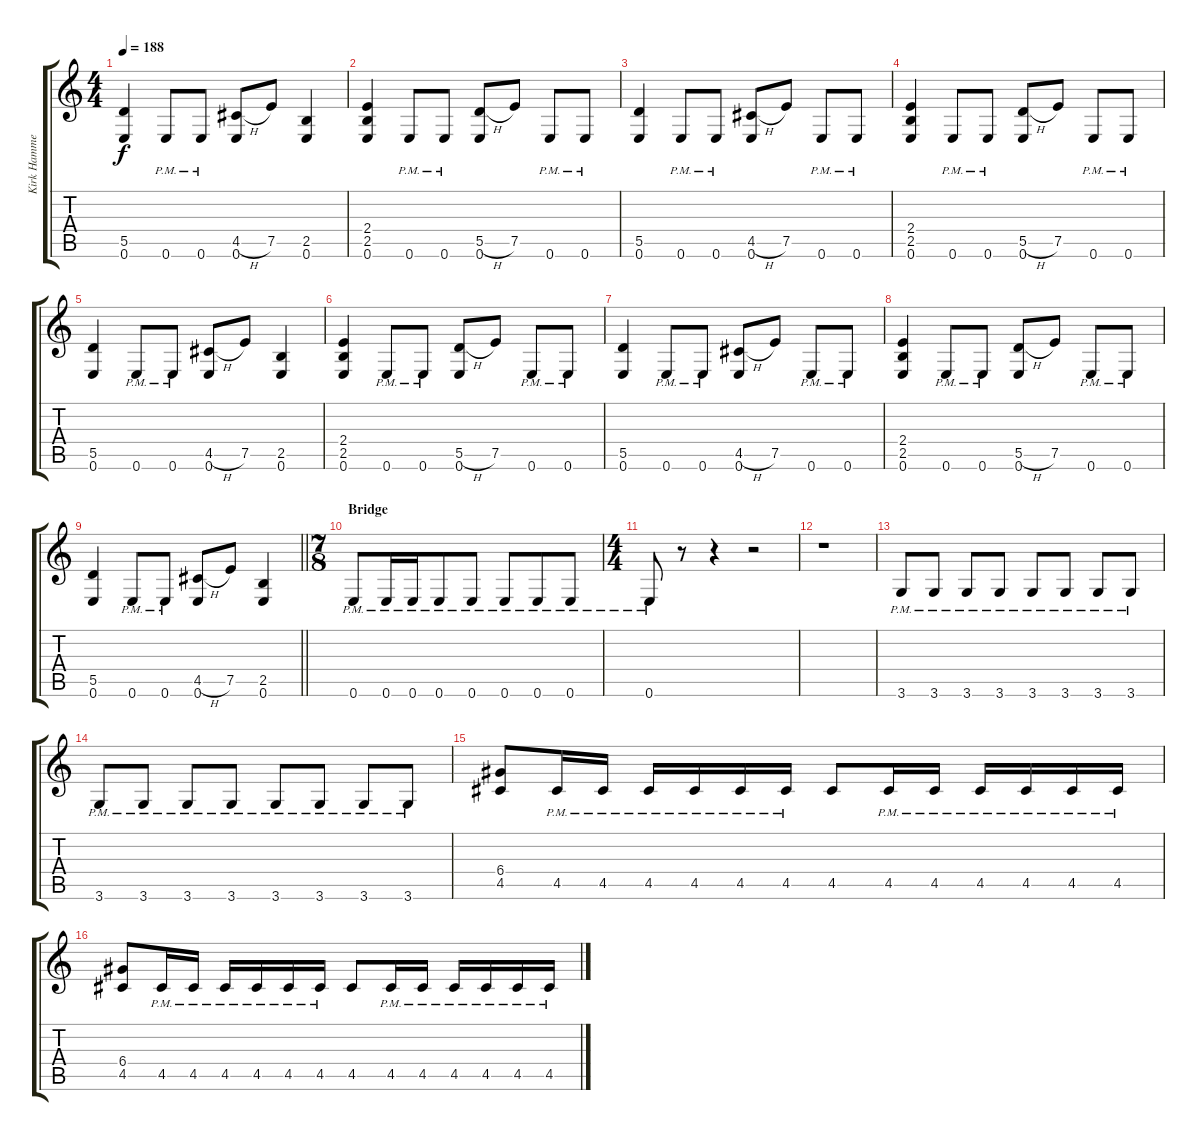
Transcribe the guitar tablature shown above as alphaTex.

\track ("Kirk Hammett Rhythm" "Kirk Hamme") {instrument distortionguitar}
\staff {score tabs}
\tuning (E4 B3 G3 D3 A2 E2) {hide}
\ts (4 4)
\tempo 188
\clef g2
\ks c
(5.5 0.6).4{dy f} 0.6{pm}.8 0.6{pm}.8 (4.5{h} 0.6).8 7.5.8 (2.5 0.6).4 |
(2.4 2.5 0.6).4 0.6{pm}.8 0.6{pm}.8 (5.5{h} 0.6).8 7.5.8 0.6{pm}.8 0.6{pm}.8 |
(5.5 0.6).4 0.6{pm}.8 0.6{pm}.8 (4.5{h} 0.6).8 7.5.8 0.6{pm}.8 0.6{pm}.8 |
(2.4 2.5 0.6).4 0.6{pm}.8 0.6{pm}.8 (5.5{h} 0.6).8 7.5.8 0.6{pm}.8 0.6{pm}.8 |
(5.5 0.6).4 0.6{pm}.8 0.6{pm}.8 (4.5{h} 0.6).8 7.5.8 (2.5 0.6).4 |
(2.4 2.5 0.6).4 0.6{pm}.8 0.6{pm}.8 (5.5{h} 0.6).8 7.5.8 0.6{pm}.8 0.6{pm}.8 |
(5.5 0.6).4 0.6{pm}.8 0.6{pm}.8 (4.5{h} 0.6).8 7.5.8 0.6{pm}.8 0.6{pm}.8 |
(2.4 2.5 0.6).4 0.6{pm}.8 0.6{pm}.8 (5.5{h} 0.6).8 7.5.8 0.6{pm}.8 0.6{pm}.8 |
\barLineRight lightlight
(5.5 0.6).4 0.6{pm}.8 0.6{pm}.8 (4.5{h} 0.6).8 7.5.8 (2.5 0.6).4 |
\ts (7 8)
\section ("" "Bridge")
0.6{pm}.8 0.6{pm}.16 0.6{pm}.16 0.6{pm}.8 0.6{pm}.8 0.6{pm}.8 0.6{pm}.8 0.6{pm}.8 |
\ts (4 4)
0.6{pm}.8 r.8 r.4 r.2 |
r.1 |
3.6{pm}.8 3.6{pm}.8 3.6{pm}.8 3.6{pm}.8 3.6{pm}.8 3.6{pm}.8 3.6{pm}.8 3.6{pm}.8 |
3.6{pm}.8 3.6{pm}.8 3.6{pm}.8 3.6{pm}.8 3.6{pm}.8 3.6{pm}.8 3.6{pm}.8 3.6{pm}.8 |
(6.4 4.5).8 4.5{pm}.16 4.5{pm}.16 4.5{pm}.16 4.5{pm}.16 4.5{pm}.16 4.5{pm}.16 4.5.8 4.5{pm}.16 4.5{pm}.16 4.5{pm}.16 4.5{pm}.16 4.5{pm}.16 4.5{pm}.16 |
(6.4 4.5).8 4.5{pm}.16 4.5{pm}.16 4.5{pm}.16 4.5{pm}.16 4.5{pm}.16 4.5{pm}.16 4.5.8 4.5{pm}.16 4.5{pm}.16 4.5{pm}.16 4.5{pm}.16 4.5{pm}.16 4.5{pm}.16
